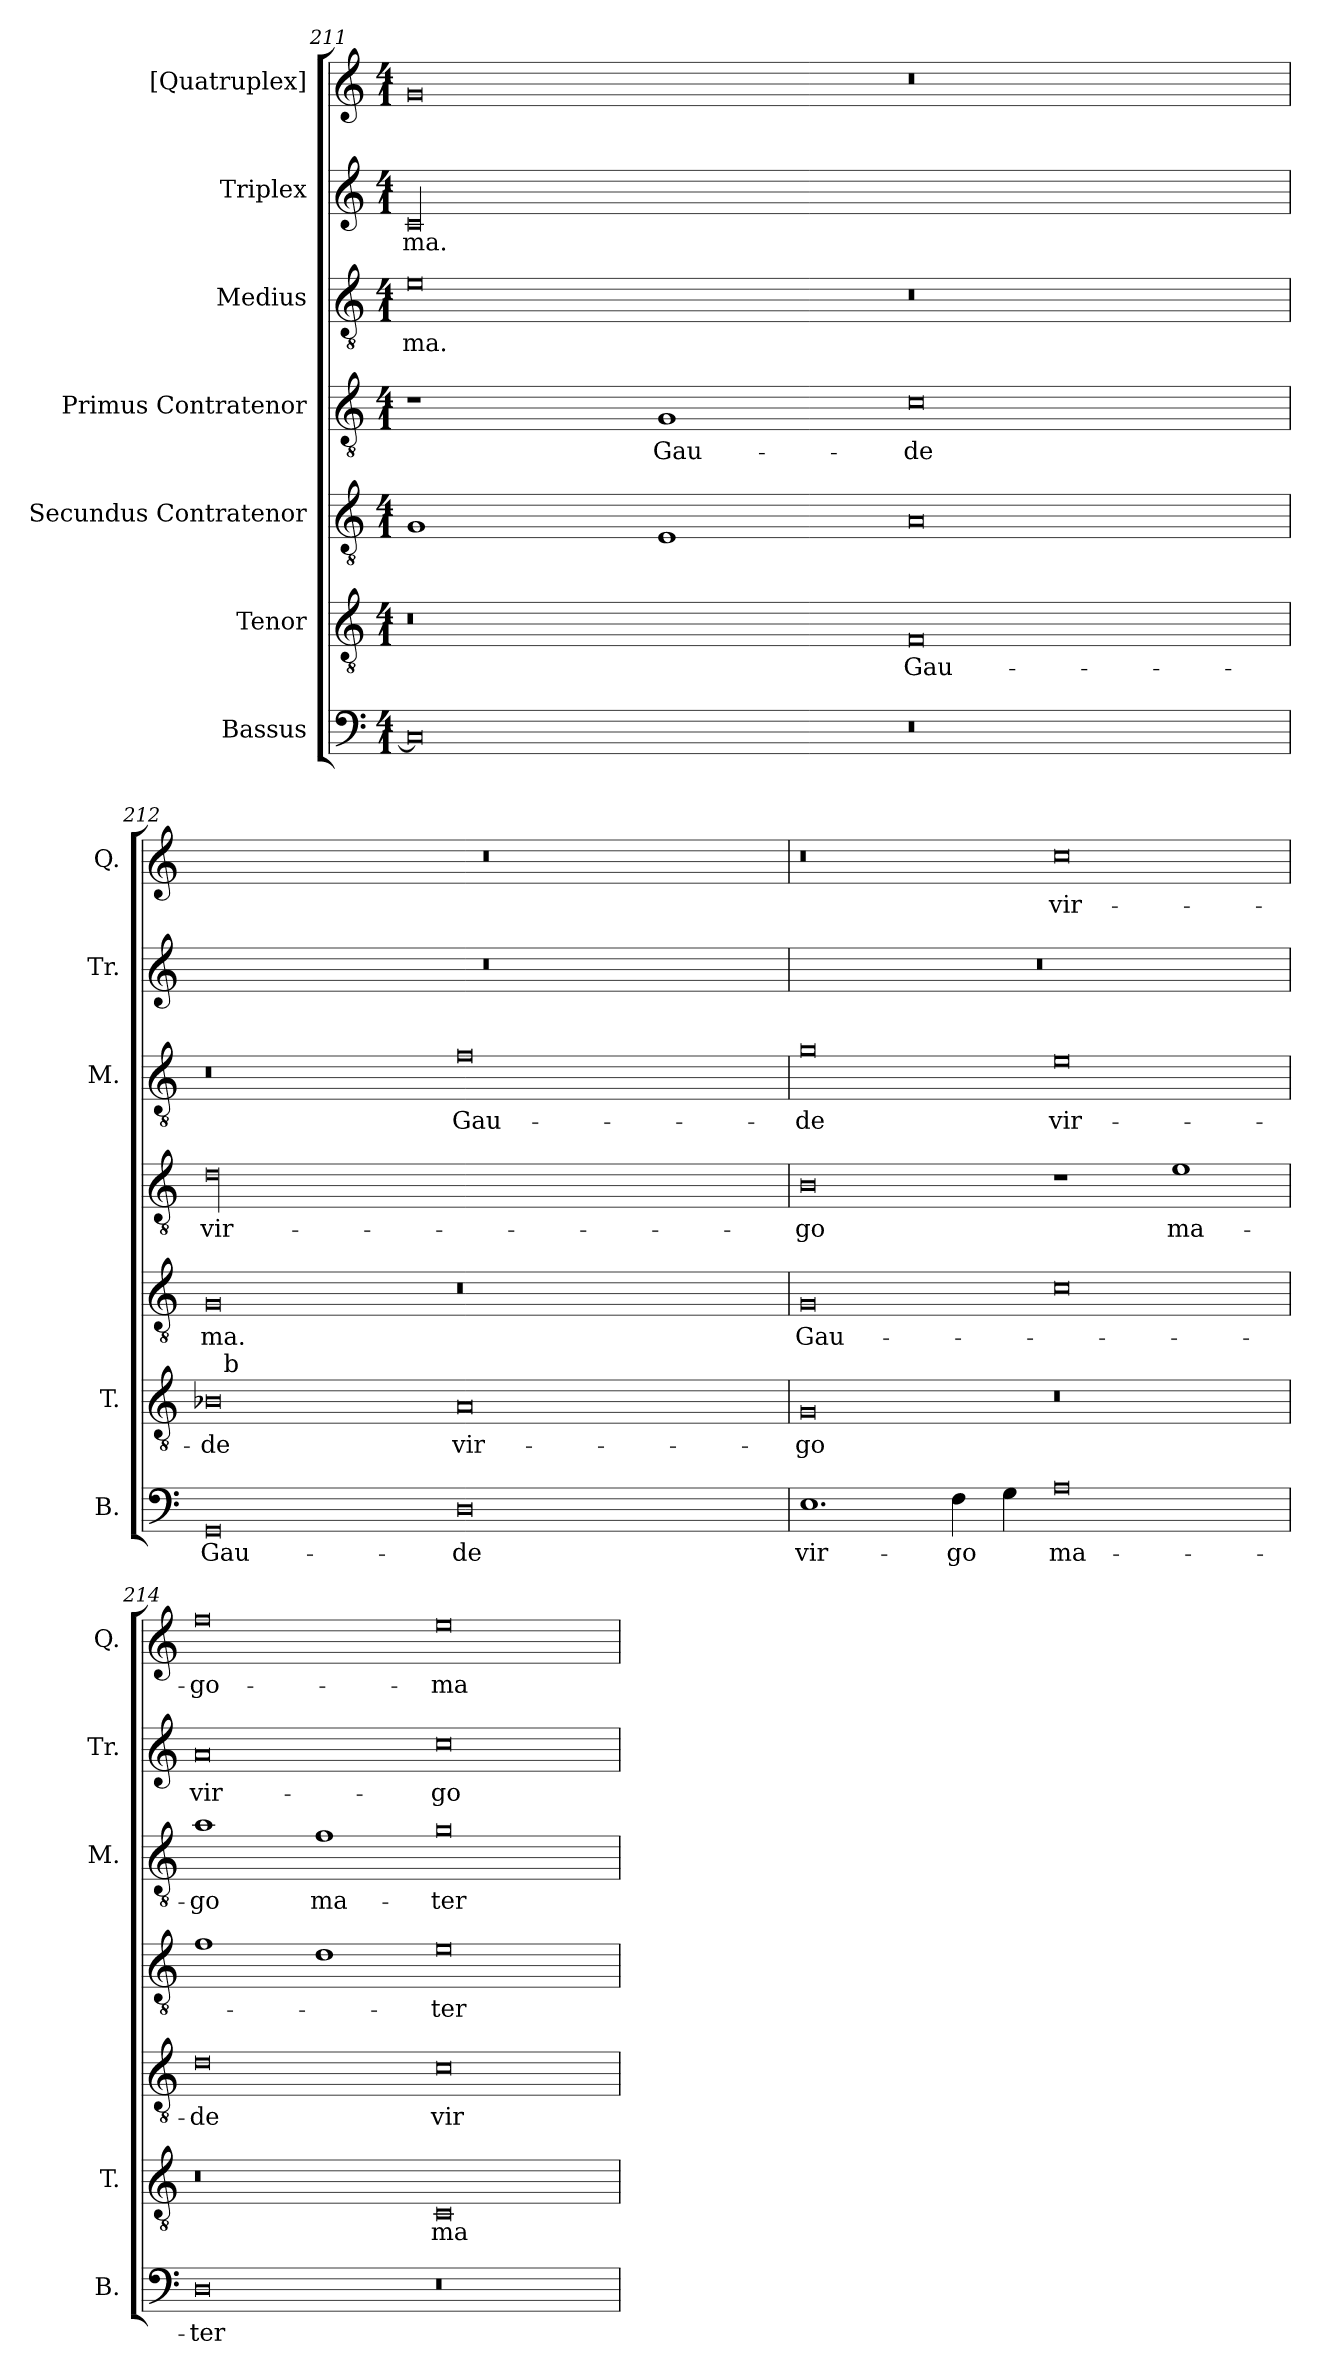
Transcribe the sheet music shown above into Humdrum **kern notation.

**kern	**text	**kern	**text	**kern	**text	**kern	**text	**kern	**text	**kern	**text	**kern	**text
*part7	*part7	*part6	*part6	*part5	*part5	*part4	*part4	*part3	*part3	*part2	*part2	*part1	*part1
*staff7	*staff7	*staff6	*staff6	*staff5	*staff5	*staff4	*staff4	*staff3	*staff3	*staff2	*staff2	*staff1	*staff1
*I"Bassus	*	*I"Tenor	*	*I"Secundus Contratenor	*	*I"Primus Contratenor	*	*I"Medius	*	*I"Triplex	*	*I"[Quatruplex]	*
*I'B.	*	*I'T.	*	*	*	*	*	*I'M.	*	*I'Tr.	*	*I'Q.	*
*clefF4	*	*clefGv2	*	*clefGv2	*	*clefGv2	*	*clefGv2	*	*clefG2	*	*clefG2	*
*	*	*ITrd7c12	*	*ITrd7c12	*	*ITrd7c12	*	*ITrd7c12	*	*	*	*	*
*k[]	*	*k[]	*	*k[]	*	*k[]	*	*k[]	*	*k[]	*	*k[]	*
*C:	*	*C:	*	*C:	*	*C:	*	*C:	*	*C:	*	*C:	*
*M4/1	*	*M4/1	*	*M4/1	*	*M4/1	*	*M4/1	*	*M4/1	*	*M4/1	*
=211	=211	=211	=211	=211	=211	=211	=211	=211	=211	=211	=211	=211	=211
!	!	!	!	!	!	!	!	!	!LO:LY:b:color=#000000	!	!	!	!
!	!	!	!	!	!	!	!	!	!	!	!LO:LY:b:color=#000000	!	!
0Ci]	.	0r	.	1GGi	.	1r	.	0Ei	-ma.	00ci	-ma.	0gi	.
!	!	!	!	!	!	!	!LO:LY:b:color=#000000	!	!	!	!	!	!
.	.	.	.	1EEi	.	1GGi	Gau-	.	.	.	.	.	.
!	!	!	!LO:LY:b:color=#000000	!	!	!	!	!	!	!	!	!	!
!	!	!	!	!	!	!	!LO:LY:b:color=#000000	!	!	!	!	!	!
0r	.	0FFi	Gau-	0AAi	.	0Ci	-de	0r	.	.	.	0r	.
=212`	=212`	=212`	=212`	=212`	=212`	=212`	=212`	=212`	=212`	=212`	=212`	=212`	=212`
!	!LO:LY:b:color=#000000	!	!	!	!	!	!	!	!	!	!	!	!
!	!	!	!LO:LY:b:color=#000000	!	!	!	!	!	!	!	!	!	!
!	!	!	!	!	!LO:LY:b:color=#000000	!	!	!	!	!	!	!	!
!	!	!	!	!	!	!	!LO:LY:b:color=#000000	!	!	!LO:N:vis=1	!	!LO:N:vis=1	!
*	*	*^	*	*	*	*	*	*	*	*	*	*	*
0GGi	Gau-	0BB-i	32ryy	-de	0GGi	-ma.	00Di	vir-	0r	.	00r	.	00r	.
.	.	.	256ryy	.	.	.	.	.	.	.	.	.	.	.
!	!	!	!LO:TX:a:t=b	!	!	!	!	!	!	!	!	!	!	!
.	.	.	1ryy	.	.	.	.	.	.	.	.	.	.	.
.	.	.	1ryy	.	.	.	.	.	.	.	.	.	.	.
!	!LO:LY:b:color=#000000	!	!	!	!	!	!	!	!	!	!	!	!	!
!	!	!	!	!LO:LY:b:color=#000000	!	!	!	!	!	!	!	!	!	!
!	!	!	!	!	!	!	!	!	!	!LO:LY:b:color=#000000	!	!	!	!
0Di	-de	0AAi	.	vir-	0r	.	.	.	0Fi	Gau-	.	.	.	.
.	.	.	1ryy	.	.	.	.	.	.	.	.	.	.	.
.	.	.	2ryy	.	.	.	.	.	.	.	.	.	.	.
.	.	.	4ryy	.	.	.	.	.	.	.	.	.	.	.
.	.	.	8ryy	.	.	.	.	.	.	.	.	.	.	.
.	.	.	16ryy	.	.	.	.	.	.	.	.	.	.	.
.	.	.	64..ryy	.	.	.	.	.	.	.	.	.	.	.
*	*	*v	*v	*	*	*	*	*	*	*	*	*	*	*
!!LO:PB:g=z
=213`	=213`	=213`	=213`	=213`	=213`	=213`	=213`	=213`	=213`	=213`	=213`	=213`	=213`
*	*	*^	*	*	*	*	*	*	*	*	*	*	*
!	!LO:LY:b:color=#000000	!	!	!	!	!	!	!	!	!	!	!	!	!
*	*	*v	*v	*	*	*	*	*	*	*	*	*	*	*
*	*	*^	*	*	*	*	*	*	*	*	*	*	*
!	!	!	!	!LO:LY:b:color=#000000	!	!	!	!	!	!	!	!	!	!
*	*	*v	*v	*	*	*	*	*	*	*	*	*	*	*
*	*	*^	*	*	*	*	*	*	*	*	*	*	*
!	!	!	!	!	!	!LO:LY:b:color=#000000	!	!	!	!	!	!	!	!
*	*	*v	*v	*	*	*	*	*	*	*	*	*	*	*
*	*	*^	*	*	*	*	*	*	*	*	*	*	*
!	!	!	!	!	!	!	!	!LO:LY:b:color=#000000	!	!	!	!	!	!
*	*	*v	*v	*	*	*	*	*	*	*	*	*	*	*
*	*	*^	*	*	*	*	*	*	*	*	*	*	*
!	!	!	!	!	!	!	!	!	!	!LO:LY:b:color=#000000	!LO:N:vis=1	!	!	!
*	*	*v	*v	*	*	*	*	*	*	*	*	*	*	*
1.Ei	vir-	0GGi	-go	0GGi	Gau-	0BBi	-go	0Gi	-de	00r	.	0r	.
!	!LO:LY:b:color=#000000	!	!	!	!	!	!	!	!	!	!	!	!
4Fi\	-go	.	.	.	.	.	.	.	.	.	.	.	.
4Gi\	.	.	.	.	.	.	.	.	.	.	.	.	.
!	!LO:LY:b:color=#000000	!	!	!	!	!	!	!	!	!	!	!	!
!	!	!	!	!	!	!	!	!	!LO:LY:b:color=#000000	!	!	!	!
!	!	!	!	!	!	!	!	!	!	!	!	!	!LO:LY:b:color=#000000
0Ai	ma-	0r	.	0Ci	.	1r	.	0Ei	vir-	.	.	0cci	vir-
!	!	!	!	!	!	!	!LO:LY:b:color=#000000	!	!	!	!	!	!
.	.	.	.	.	.	1Ei	ma-	.	.	.	.	.	.
=214`	=214`	=214`	=214`	=214`	=214`	=214`	=214`	=214`	=214`	=214`	=214`	=214`	=214`
!	!LO:LY:b:color=#000000	!	!	!	!	!	!	!	!	!	!	!	!
!	!	!	!	!	!LO:LY:b:color=#000000	!	!	!	!	!	!	!	!
!	!	!	!	!	!	!	!	!	!LO:LY:b:color=#000000	!	!	!	!
!	!	!	!	!	!	!	!	!	!	!	!LO:LY:b:color=#000000	!	!
!	!	!	!	!	!	!	!	!	!	!	!	!	!LO:LY:b:color=#000000
0Di	-ter	0r	.	0Di	-de	1Fi	.	1Ai	-go	0ai	vir-	0ffi	-go-
!	!	!	!	!	!	!	!	!	!LO:LY:b:color=#000000	!	!	!	!
.	.	.	.	.	.	1Di	.	1Fi	ma-	.	.	.	.
!	!	!	!LO:LY:b:color=#000000	!	!	!	!	!	!	!	!	!	!
!	!	!	!	!	!LO:LY:b:color=#000000	!	!	!	!	!	!	!	!
!	!	!	!	!	!	!	!LO:LY:b:color=#000000	!	!	!	!	!	!
!	!	!	!	!	!	!	!	!	!LO:LY:b:color=#000000	!	!	!	!
!	!	!	!	!	!	!	!	!	!	!	!LO:LY:b:color=#000000	!	!
!	!	!	!	!	!	!	!	!	!	!	!	!	!LO:LY:b:color=#000000
0r	.	0CCi	ma-	0Ci	vir-	0Ei	-ter	0Gi	-ter	0cci	-go	0eei	-ma-
=`	=`	=`	=`	=`	=`	=`	=`	=`	=`	=`	=`	=`	=`
*-	*-	*-	*-	*-	*-	*-	*-	*-	*-	*-	*-	*-	*-
